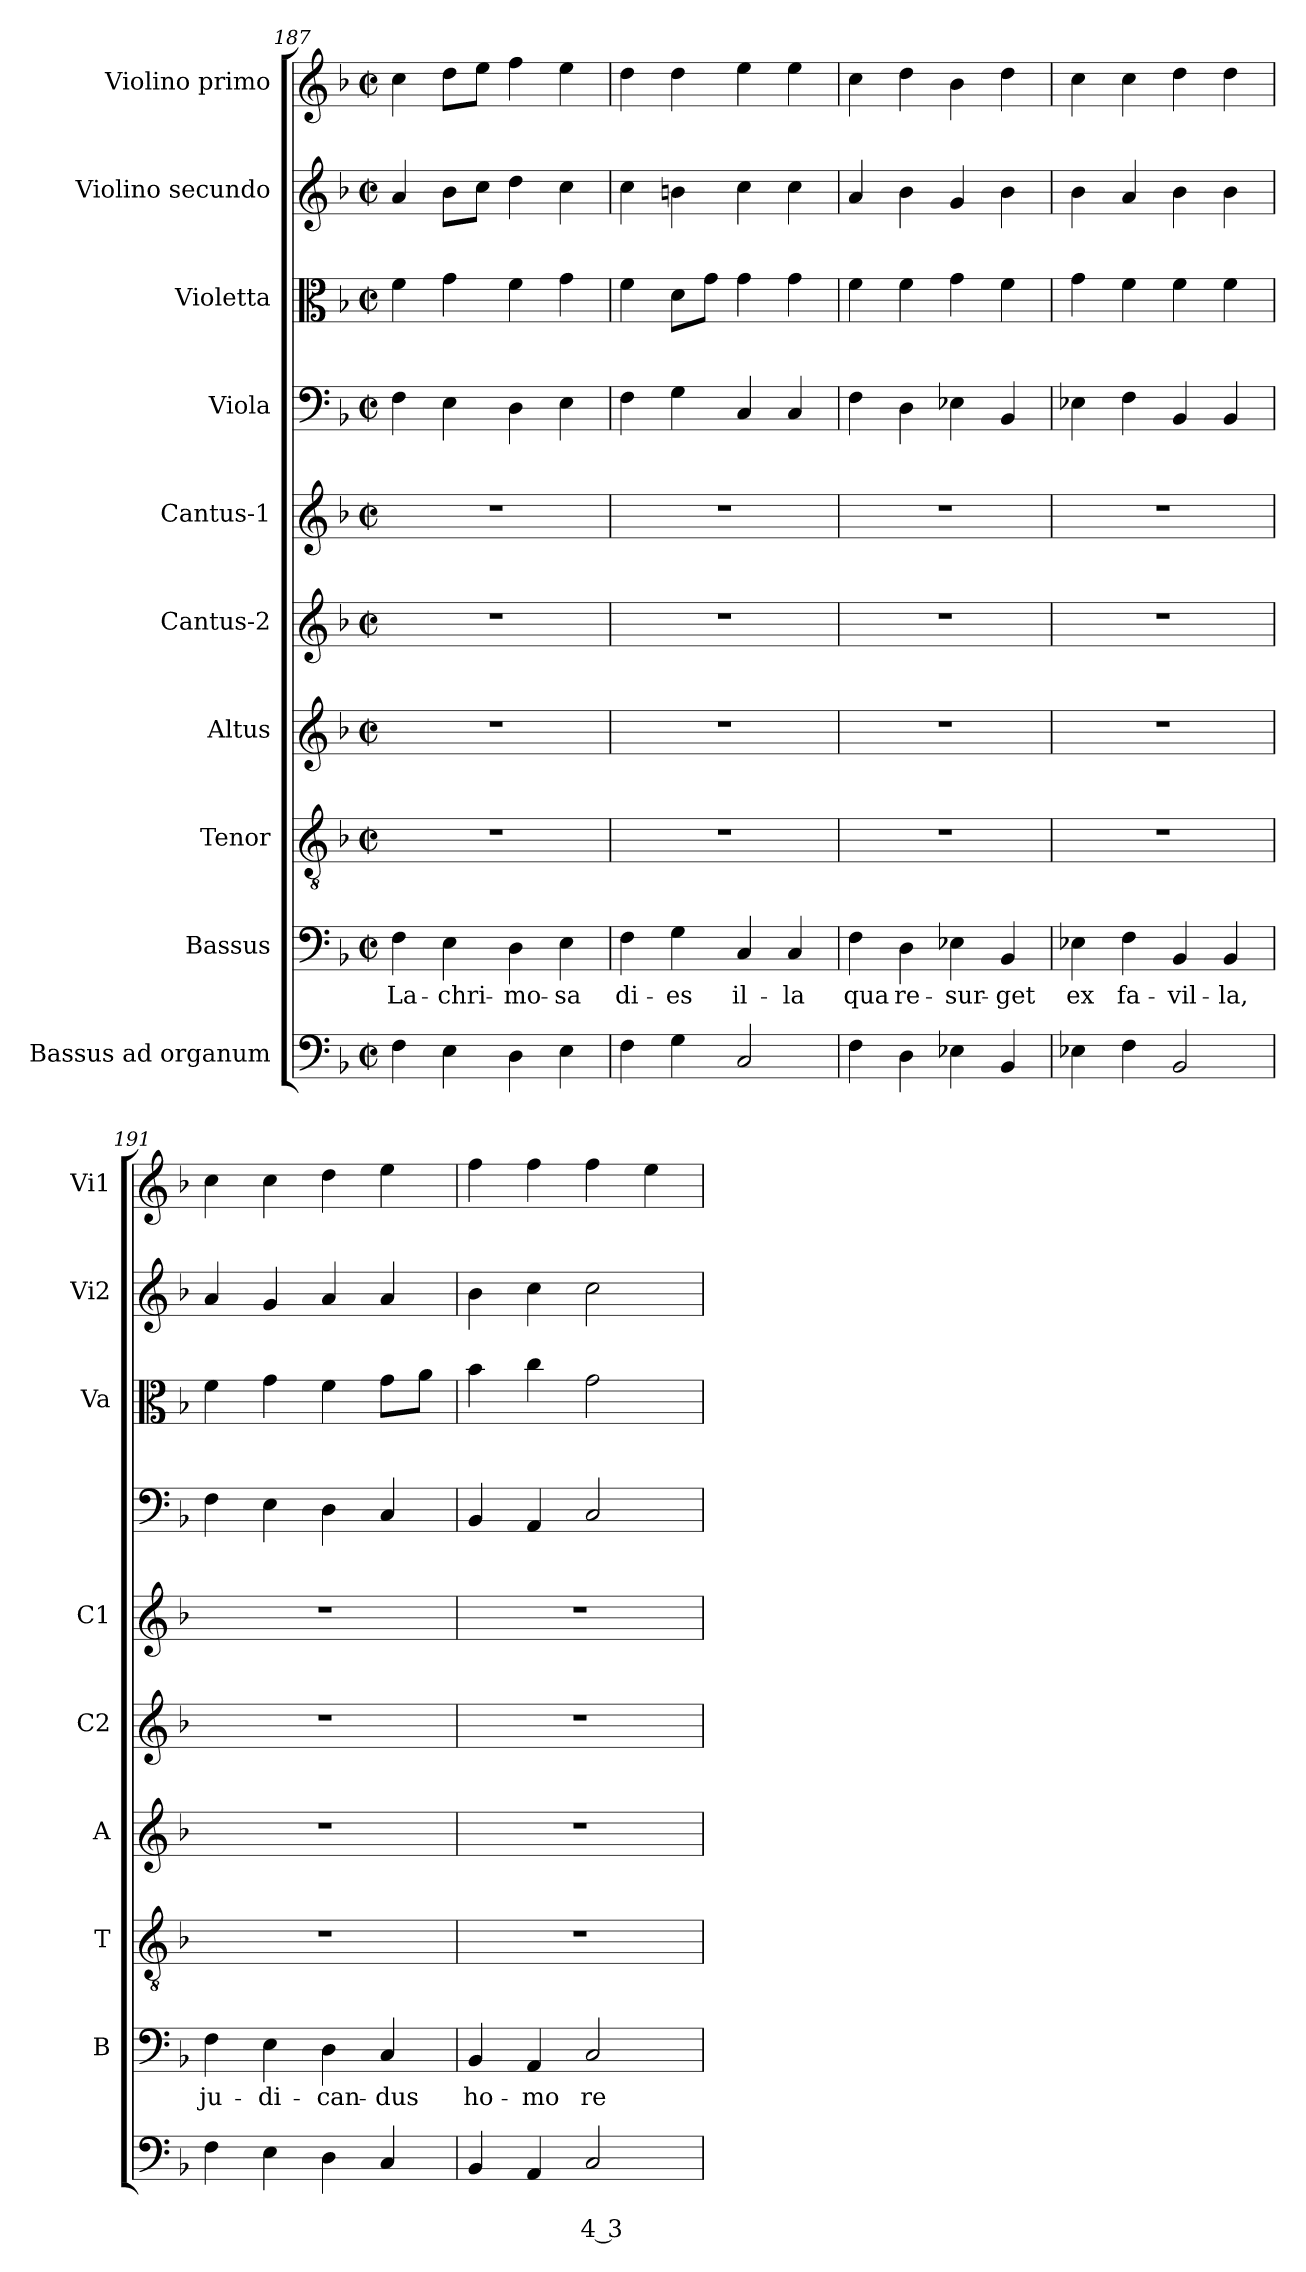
**kern	**text	**text	**kern	**text	**kern	**kern	**kern	**kern	**kern	**kern	**kern	**kern
*part10	*part10	*part10	*part9	*part9	*part8	*part7	*part6	*part5	*part4	*part3	*part2	*part1
*staff10	*staff10	*staff10	*staff9	*staff9	*staff8	*staff7	*staff6	*staff5	*staff4	*staff3	*staff2	*staff1
*I"Bassus ad  organum	*	*	*I"Bassus	*	*I"Tenor	*I"Altus	*I"Cantus-2	*I"Cantus-1	*I"Viola	*I"Violetta	*I"Violino secundo	*I"Violino primo
*	*	*	*I'B	*	*I'T	*I'A	*I'C2	*I'C1	*	*I'Va	*I'Vi2	*I'Vi1
!!LO:PB:g=z
*clefF4	*	*	*clefF4	*	*clefGv2	*clefG2	*clefG2	*clefG2	*clefF4	*clefC3	*clefG2	*clefG2
*k[b-]	*	*	*k[b-]	*	*k[b-]	*k[b-]	*k[b-]	*k[b-]	*k[b-]	*k[b-]	*k[b-]	*k[b-]
*F:	*	*	*F:	*	*F:	*F:	*F:	*F:	*F:	*F:	*F:	*F:
*M2/2	*	*	*M2/2	*	*M2/2	*M2/2	*M2/2	*M2/2	*M2/2	*M2/2	*M2/2	*M2/2
*met(c|)	*	*	*met(c|)	*	*met(c|)	*met(c|)	*met(c|)	*met(c|)	*met(c|)	*met(c|)	*met(c|)	*met(c|)
=187	=187	=187	=187	=187	=187	=187	=187	=187	=187	=187	=187	=187
!	!	!	!	!LO:LY:b	!	!	!	!	!	!	!	!
4F\	.	.	4F\	La-	1r	1r	1r	1r	4F\	4f\	4a/	4cc\
!	!	!	!	!LO:LY:b	!	!	!	!	!	!	!	!
4E\	.	.	4E\	-chri-	.	.	.	.	4E\	4g\	8b-\L	8dd\L
.	.	.	.	.	.	.	.	.	.	.	8cc\J	8ee\J
!	!	!	!	!LO:LY:b	!	!	!	!	!	!	!	!
4D\	.	.	4D\	-mo-	.	.	.	.	4D\	4f\	4dd\	4ff\
!	!	!	!	!LO:LY:b	!	!	!	!	!	!	!	!
4E\	.	.	4E\	-sa	.	.	.	.	4E\	4g\	4cc\	4ee\
=188	=188	=188	=188	=188	=188	=188	=188	=188	=188	=188	=188	=188
!	!	!	!	!LO:LY:b	!	!	!	!	!	!	!	!
4F\	.	.	4F\	di-	1r	1r	1r	1r	4F\	4f\	4cc\	4dd\
!	!	!	!	!LO:LY:b	!	!	!	!	!	!	!	!
4G\	.	.	4G\	-es	.	.	.	.	4G\	8d\L	4bn\	4dd\
.	.	.	.	.	.	.	.	.	.	8g\J	.	.
!	!	!	!	!LO:LY:b	!	!	!	!	!	!	!	!
2C/	.	.	4C/	il-	.	.	.	.	4C/	4g\	4cc\	4ee\
!	!	!	!	!LO:LY:b	!	!	!	!	!	!	!	!
.	.	.	4C/	-la	.	.	.	.	4C/	4g\	4cc\	4ee\
=189	=189	=189	=189	=189	=189	=189	=189	=189	=189	=189	=189	=189
!	!	!	!	!LO:LY:b	!	!	!	!	!	!	!	!
4F\	.	.	4F\	qua	1r	1r	1r	1r	4F\	4f\	4a/	4cc\
!	!	!	!	!LO:LY:b	!	!	!	!	!	!	!	!
4D\	.	.	4D\	re-	.	.	.	.	4D\	4f\	4b-\	4dd\
!	!	!	!	!LO:LY:b	!	!	!	!	!	!	!	!
4E-X\	.	.	4E-X\	-sur-	.	.	.	.	4E-X\	4g\	4g/	4b-\
!	!	!	!	!LO:LY:b	!	!	!	!	!	!	!	!
4BB-/	.	.	4BB-/	-get	.	.	.	.	4BB-/	4f\	4b-\	4dd\
=190	=190	=190	=190	=190	=190	=190	=190	=190	=190	=190	=190	=190
!	!	!	!	!LO:LY:b	!	!	!	!	!	!	!	!
4E-X\	.	.	4E-X\	ex	1r	1r	1r	1r	4E-X\	4g\	4b-\	4cc\
!	!	!	!	!LO:LY:b	!	!	!	!	!	!	!	!
4F\	.	.	4F\	fa-	.	.	.	.	4F\	4f\	4a/	4cc\
!	!	!	!	!LO:LY:b	!	!	!	!	!	!	!	!
2BB-/	.	.	4BB-/	-vil-	.	.	.	.	4BB-/	4f\	4b-\	4dd\
!	!	!	!	!LO:LY:b	!	!	!	!	!	!	!	!
.	.	.	4BB-/	-la,	.	.	.	.	4BB-/	4f\	4b-\	4dd\
=191	=191	=191	=191	=191	=191	=191	=191	=191	=191	=191	=191	=191
!	!	!	!	!LO:LY:b	!	!	!	!	!	!	!	!
4F\	.	.	4F\	ju-	1r	1r	1r	1r	4F\	4f\	4a/	4cc\
!	!	!	!	!LO:LY:b	!	!	!	!	!	!	!	!
4E\	.	.	4E\	-di-	.	.	.	.	4E\	4g\	4g/	4cc\
!	!	!	!	!LO:LY:b	!	!	!	!	!	!	!	!
4D\	.	.	4D\	-can-	.	.	.	.	4D\	4f\	4a/	4dd\
!	!	!	!	!LO:LY:b	!	!	!	!	!	!	!	!
4C/	.	.	4C/	-dus	.	.	.	.	4C/	8g\L	4a/	4ee\
.	.	.	.	.	.	.	.	.	.	8a\J	.	.
=192	=192	=192	=192	=192	=192	=192	=192	=192	=192	=192	=192	=192
!	!	!	!	!LO:LY:b	!	!	!	!	!	!	!	!
4BB-/	.	.	4BB-/	ho-	1r	1r	1r	1r	4BB-/	4b-\	4b-\	4ff\
!	!	!	!	!LO:LY:b	!	!	!	!	!	!	!	!
4AA/	.	.	4AA/	-mo	.	.	.	.	4AA/	4cc\	4cc\	4ff\
!	!	!LO:LY:b	!	!LO:LY:b	!	!	!	!	!	!	!	!
2C/	.	4 3	2C/	re-	.	.	.	.	2C/	2g\	2cc\	4ff\
.	.	.	.	.	.	.	.	.	.	.	.	4ee\
=	=	=	=	=	=	=	=	=	=	=	=	=
*-	*-	*-	*-	*-	*-	*-	*-	*-	*-	*-	*-	*-
